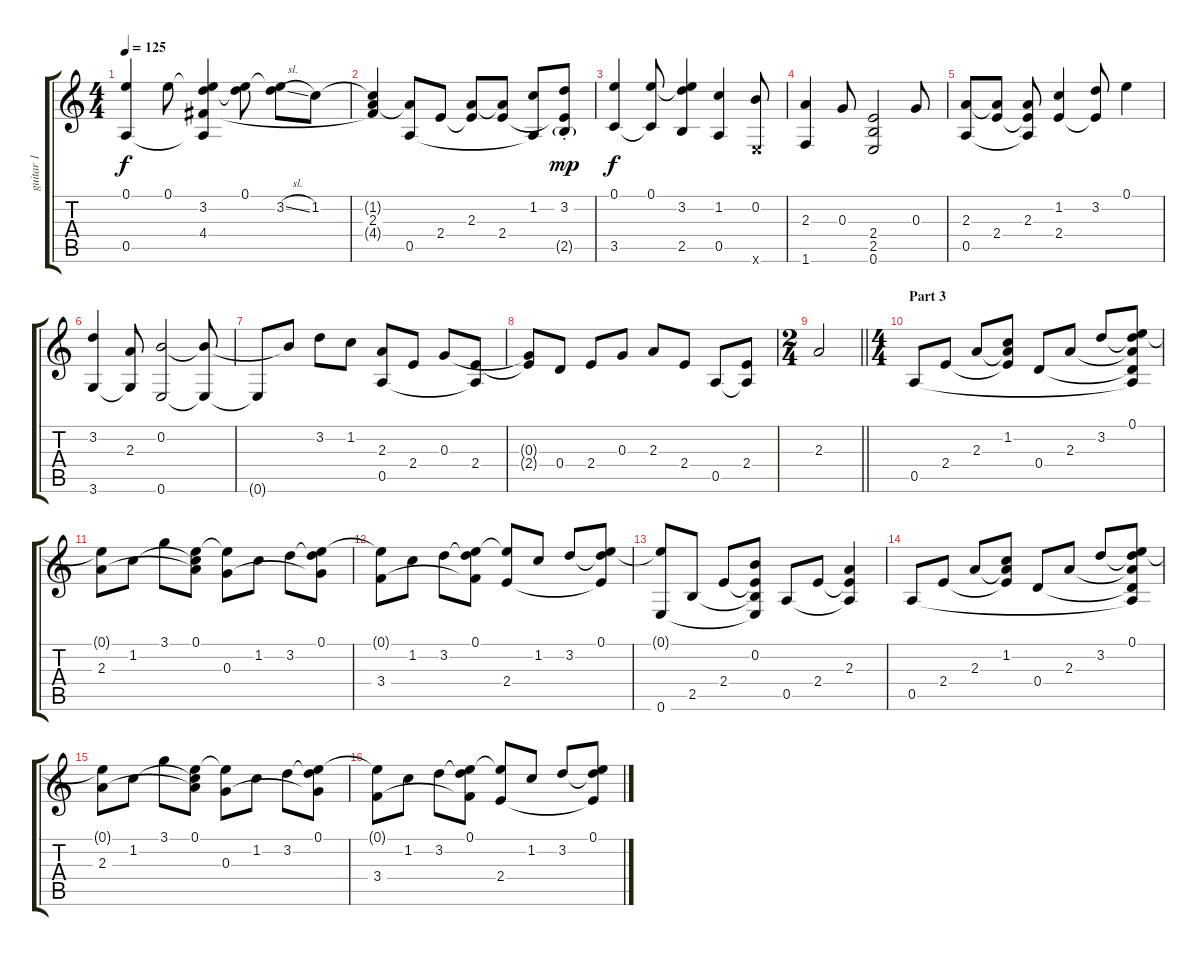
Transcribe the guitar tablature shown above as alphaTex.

\track ("guitar 1" "guitar 1") {instrument acousticguitarsteel}
\staff {score tabs}
\tuning (E4 B3 G3 D3 A2 E2) {hide}
\ts (4 4)
\tempo 125
\clef g2
\ks c
(0.1 0.5).4{dy f} 0.1.8 (0.1{t} 3.2 4.4 0.5{t}).4 (0.1 3.2{t}).8 (0.1{t} 3.2{sl}).8 1.2.8 |
(1.2{t} 2.3 4.4{t}).4 (2.3{t} 0.5).8 2.4.8 (2.3 2.4{t}).8 (2.3{t} 2.4).8 (1.2 0.5{t}).8 (3.2{st} 2.4{t} 2.5{g}).8{dy mp} |
(0.1 3.5).4{dy f} (0.1 3.5{t}).8 (0.1{t} 3.2 2.5).4 (1.2 0.5).4 (0.2 0.6{x}).8 |
(2.3 1.6).4 0.3.8 (2.4 2.5 0.6).2 0.3.8 |
(2.3 0.5).8 (2.3{t} 2.4).8 (2.3 2.4{t} 0.5{t}).8 (1.2 2.4).4 (3.2 2.4{t}).8 0.1.4 |
(3.2 3.6).4 (2.3 3.6{t}).8 (0.2 0.6).2 (0.2{t} 0.6{t}).8 |
0.6{t}.8 0.2{t}.8 3.2.8 1.2.8 (2.3 0.5).8 2.4.8 0.3.8 (2.4 0.5{t}).8 |
(0.3{t} 2.4{t}).8 0.4.8 2.4.8 0.3.8 2.3.8 2.4.8 0.5.8 (2.4 0.5{t}).8 |
\ts (2 4)
\barLineRight lightlight
2.3.2 |
\ts (4 4)
\section ("" "Part 3")
0.5.8 2.4.8 2.3.8 (1.2 2.3{t} 2.4{t}).8 0.4.8 2.3.8 3.2.8 (0.1 3.2{t} 2.3{t} 0.4{t} 0.5{t}).8 |
(0.1{t} 2.3).8 1.2.8 3.1.8 (0.1 1.2{t} 2.3{t}).8 (0.1{t} 0.3).8 1.2.8 3.2.8 (0.1 3.2{t} 0.3{t}).8 |
(0.1{t} 3.4).8 1.2.8 3.2.8 (0.1 3.2{t} 3.4{t}).8 (0.1{t} 2.4).8 1.2.8 3.2.8 (0.1 3.2{t} 2.4{t}).8 |
(0.1{t} 0.6).8 2.5.8 2.4.8 (0.2 2.4{t} 2.5{t} 0.6{t}).8 0.5.8 2.4.8 (2.3 2.4{t} 0.5{t}).4 |
0.5.8 2.4.8 2.3.8 (1.2 2.3{t} 2.4{t}).8 0.4.8 2.3.8 3.2.8 (0.1 3.2{t} 2.3{t} 0.4{t} 0.5{t}).8 |
(0.1{t} 2.3).8 1.2.8 3.1.8 (0.1 1.2{t} 2.3{t}).8 (0.1{t} 0.3).8 1.2.8 3.2.8 (0.1 3.2{t} 0.3{t}).8 |
(0.1{t} 3.4).8 1.2.8 3.2.8 (0.1 3.2{t} 3.4{t}).8 (0.1{t} 2.4).8 1.2.8 3.2.8 (0.1 3.2{t} 2.4{t}).8
